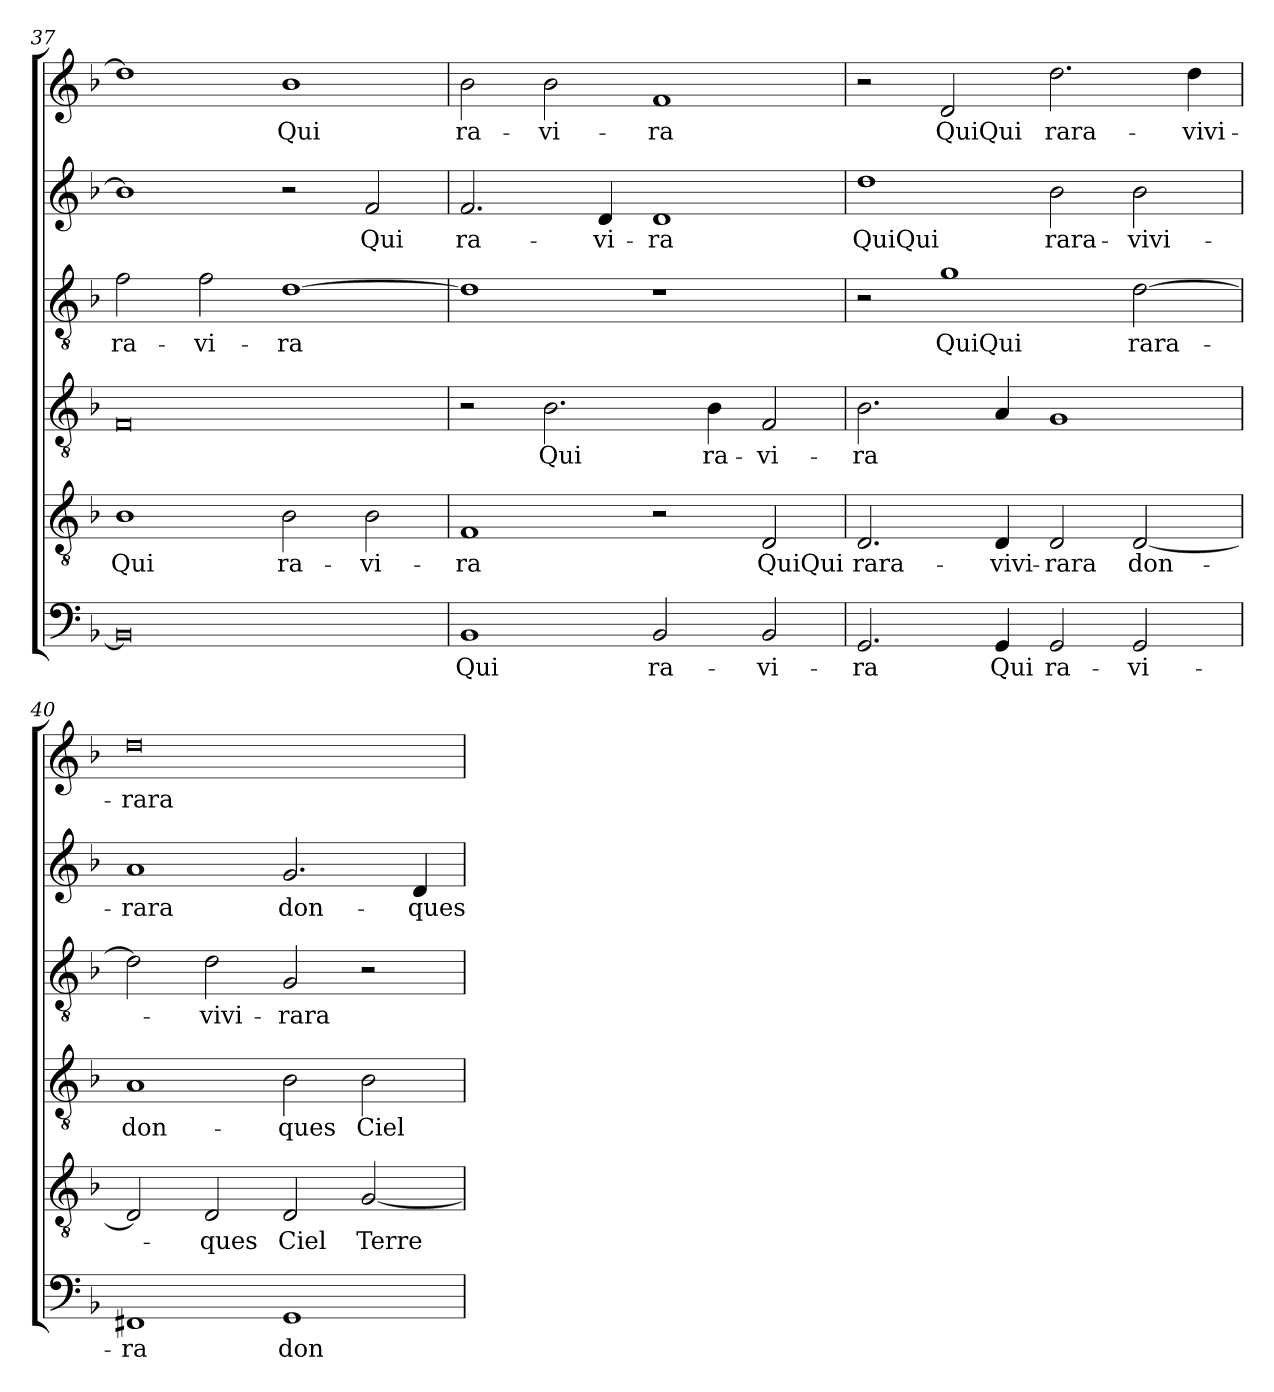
**kern	**text	**kern	**text	**kern	**text	**kern	**text	**kern	**text	**kern	**text
*part6	*part6	*part5	*part5	*part4	*part4	*part3	*part3	*part2	*part2	*part1	*part1
*staff6	*staff6	*staff5	*staff5	*staff4	*staff4	*staff3	*staff3	*staff2	*staff2	*staff1	*staff1
*clefF4	*	*clefGv2	*	*clefGv2	*	*clefGv2	*	*clefG2	*	*clefG2	*
*k[b-]	*	*k[b-]	*	*k[b-]	*	*k[b-]	*	*k[b-]	*	*k[b-]	*
=37	=37	=37	=37	=37	=37	=37	=37	=37	=37	=37	=37
0BB-]	.	1B-	Qui	0F	.	2f	ra-	1b-]	.	1dd]	.
.	.	.	.	.	.	2f	-vi-	.	.	.	.
.	.	2B-	ra-	.	.	[1d	-ra	2r	.	1b-	Qui
.	.	2B-	-vi-	.	.	.	.	2f	Qui	.	.
=38	=38	=38	=38	=38	=38	=38	=38	=38	=38	=38	=38
1BB-	Qui	1F	-ra	2r	.	1d]	.	2.f	ra-	2b-	ra-
.	.	.	.	2.B-	Qui	.	.	.	.	2b-	-vi-
.	.	.	.	.	.	.	.	4d	-vi-	.	.
2BB-	ra-	2r	.	.	.	1r	.	1d	-ra	1f	-ra
.	.	.	.	4B-	ra-	.	.	.	.	.	.
2BB-	-vi-	2D	QuiQui	2F	-vi-	.	.	.	.	.	.
=39	=39	=39	=39	=39	=39	=39	=39	=39	=39	=39	=39
2.GG	-ra	2.D	rara-	2.B-	-ra	2r	.	1dd	QuiQui	2r	.
.	.	.	.	.	.	1g	QuiQui	.	.	2d	QuiQui
4GG	Qui	4D	-vivi-	4A	.	.	.	.	.	.	.
2GG	ra-	2D	-rara	1G	.	.	.	2b-	rara-	2.dd	rara-
2GG	-vi-	[2D	don-	.	.	[2d	rara-	2b-	-vivi-	.	.
.	.	.	.	.	.	.	.	.	.	4dd	-vivi-
!!LO:LB:g=z
=40	=40	=40	=40	=40	=40	=40	=40	=40	=40	=40	=40
1FF#X	-ra	2D]	.	1A	don-	2d]	.	1a	-rara	0dd	-rara
.	.	2D	-ques	.	.	2d	-vivi-	.	.	.	.
1GG	don-	2D	Ciel	2B-	-ques	2G	-rara	2.g	don-	.	.
.	.	[2G	Terre	2B-	Ciel	2r	.	.	.	.	.
.	.	.	.	.	.	.	.	4d	-ques	.	.
=	=	=	=	=	=	=	=	=	=	=	=
*-	*-	*-	*-	*-	*-	*-	*-	*-	*-	*-	*-
